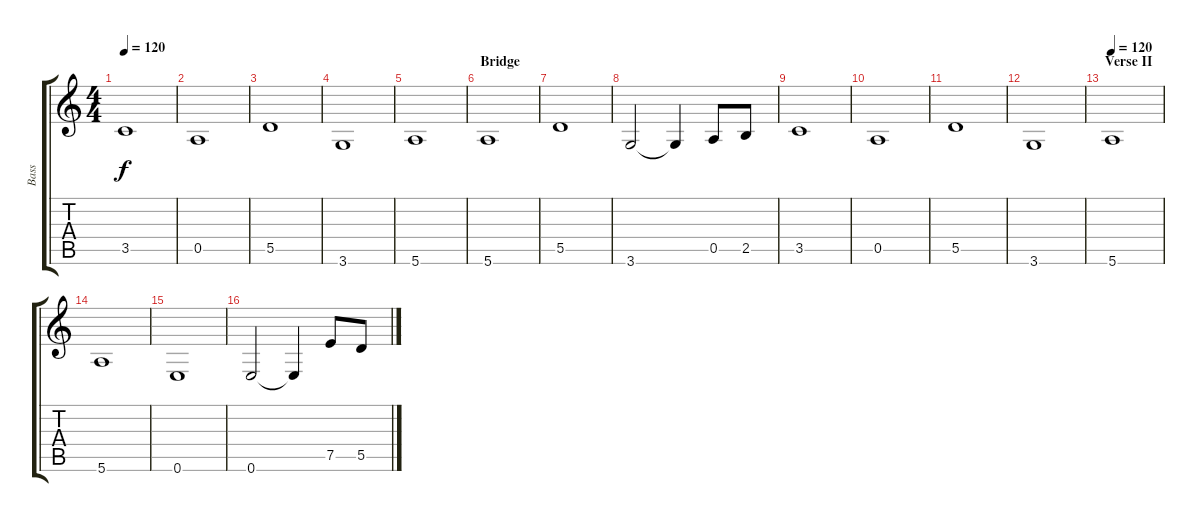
\track ("Bass" "Bass") {instrument acousticguitarsteel}
\staff {score tabs}
\tuning (E4 B3 G3 D3 A2 E2) {hide}
\ts (4 4)
\tempo 120
\clef g2
\ks c
3.5.1{dy f} |
0.5.1 |
5.5.1 |
3.6.1 |
5.6.1 |
\section ("" "Bridge")
5.6.1 |
5.5.1 |
3.6.2 3.6{t}.4 0.5.8 2.5.8 |
3.5.1 |
0.5.1 |
5.5.1 |
3.6.1 |
\section ("" "Verse II")
\tempo 120
5.6.1 |
5.6.1 |
0.6.1 |
0.6.2 0.6{t}.4 7.5.8 5.5.8
